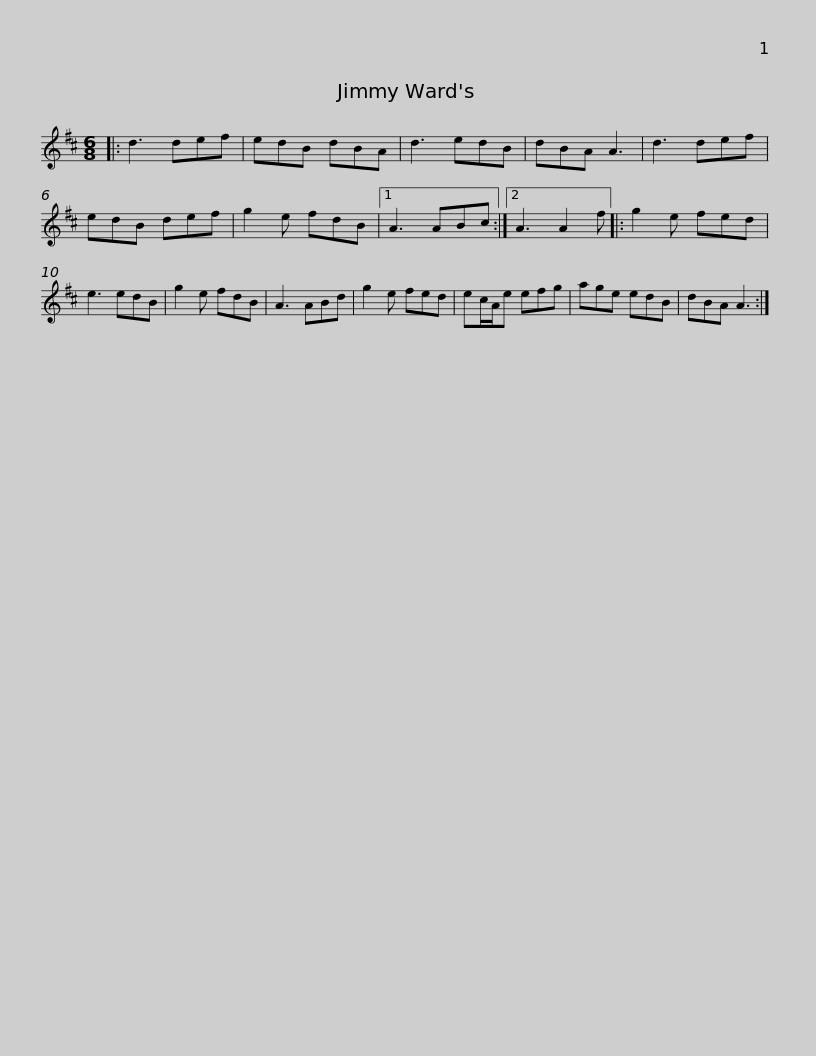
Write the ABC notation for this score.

X:1
L:1/8
M:6/8
I:linebreak $
K:D
V:1 treble
V:1
|: d3 def | edB dBA | d3 edB | dBA A3 | d3 def | %5
 edB def | g2 e fdB |1 A3 ABc :|2$ A3 A2 f |: g2 e fed | %10
 e3 edB | g2 e fdB | A3 ABd | g2 e fed | ec/A/e efg | %15
 age edB |$ dBA A3 :| %17
